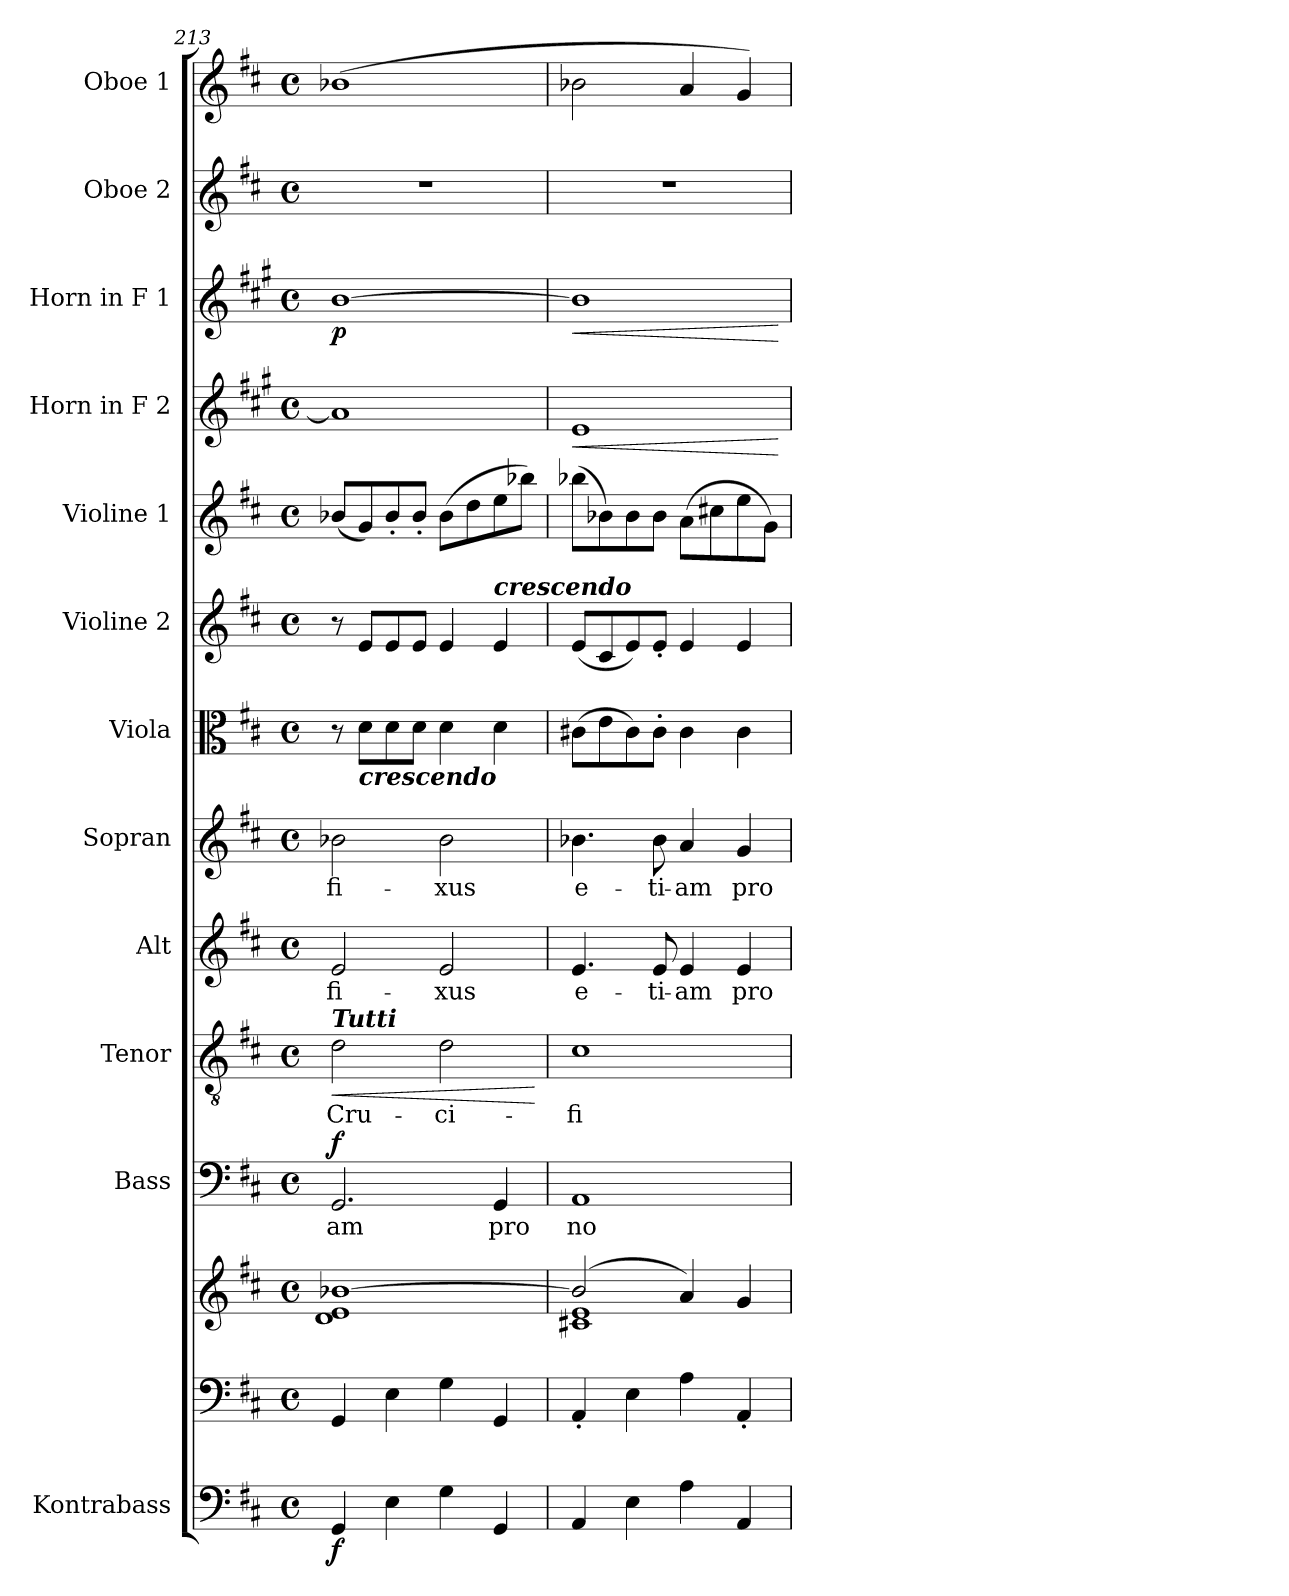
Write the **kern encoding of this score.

**kern	**dynam	**kern	**kern	**kern	**text	**dynam	**kern	**text	**dynam	**kern	**text	**kern	**text	**kern	**kern	**kern	**kern	**dynam	**kern	**dynam	**kern	**kern
*part13	*part13	*part12	*part12	*part11	*part11	*part11	*part10	*part10	*part10	*part9	*part9	*part8	*part8	*part7	*part6	*part5	*part4	*part4	*part3	*part3	*part2	*part1
*staff14	*staff14	*staff13	*staff12	*staff11	*staff11	*staff11	*staff10	*staff10	*staff10	*staff9	*staff9	*staff8	*staff8	*staff7	*staff6	*staff5	*staff4	*staff4	*staff3	*staff3	*staff2	*staff1
*I"Kontrabass	*	*	*	*I"Bass	*	*	*I"Tenor	*	*	*I"Alt	*	*I"Sopran	*	*I"Viola	*I"Violine 2	*I"Violine 1	*I"Horn in F 2	*	*I"Horn in F 1	*	*I"Oboe 2	*I"Oboe 1
*I'Kb.	*	*	*	*I'B.	*	*	*I'T.	*	*	*I'A.	*	*I'S.	*	*I'Vla.	*I'Vl. 2	*I'Vl. 1	*	*	*	*	*I'Ob. 2	*I'Ob. 1
*clefF4	*	*clefF4	*clefG2	*clefF4	*	*	*clefGv2	*	*	*clefG2	*	*clefG2	*	*clefC3	*clefG2	*clefG2	*clefG2	*	*clefG2	*	*clefG2	*clefG2
*ITrd7c12	*	*	*	*	*	*	*	*	*	*	*	*	*	*	*	*	*ITrd4c7	*	*ITrd4c7	*	*	*
*k[f#c#]	*	*k[f#c#]	*k[f#c#]	*k[f#c#]	*	*	*k[f#c#]	*	*	*k[f#c#]	*	*k[f#c#]	*	*k[f#c#]	*k[f#c#]	*k[f#c#]	*k[f#c#]	*	*k[f#c#]	*	*k[f#c#]	*k[f#c#]
*D:	*	*D:	*D:	*D:	*	*	*D:	*	*	*D:	*	*D:	*	*D:	*D:	*D:	*D:	*	*D:	*	*D:	*D:
*M4/4	*	*M4/4	*M4/4	*M4/4	*	*	*M4/4	*	*	*M4/4	*	*M4/4	*	*M4/4	*M4/4	*M4/4	*M4/4	*	*M4/4	*	*M4/4	*M4/4
*met(c)	*	*met(c)	*met(c)	*met(c)	*	*	*met(c)	*	*	*met(c)	*	*met(c)	*	*met(c)	*met(c)	*met(c)	*met(c)	*	*met(c)	*	*met(c)	*met(c)
=213	=213	=213	=213	=213	=213	=213	=213	=213	=213	=213	=213	=213	=213	=213	=213	=213	=213	=213	=213	=213	=213	=213
*	*	*	*^	*	*	*	*	*	*	*	*	*	*	*	*	*	*	*	*	*	*	*
!	!	!	!	!	!	!	!	!LO:TX:a:Bi:t=Tutti	!	!	!	!	!	!	!	!	!	!	!	!	!	!	!
!	!LO:DY:b	!	!	!	!	!LO:LY:b	!LO:DY:a	!	!LO:LY:b	!LO:HP:b	!	!LO:LY:b	!	!LO:LY:b	!	!	!	!	!	!	!LO:DY:b	!	!
4GGG/	f	4GG/	[>1b-X	1d 1e	2.GG/	-am	f	2d\	Cru-	<	2e/	-fi-	2b-X\	-fi-	8r	8r	(<8b-X/L	1d]	.	[1e	p	1r	(<1b-X
!	!	!	!	!	!	!	!	!	!	!	!	!	!	!	!LO:TX:b:Bi:t=crescendo	!	!	!	!	!	!	!	!
.	.	.	.	.	.	.	.	.	.	.	.	.	.	.	8d\L	8e/L	8g/)	.	.	.	.	.	.
4EE\	.	4E\	.	.	.	.	.	.	.	.	.	.	.	.	8d\	8e/	8b-'</	.	.	.	.	.	.
.	.	.	.	.	.	.	.	.	.	.	.	.	.	.	8d\J	8e/J	8b-'</J	.	.	.	.	.	.
!	!	!	!	!	!	!	!	!	!LO:LY:b	!	!	!LO:LY:b	!	!LO:LY:b	!	!	!	!	!	!	!	!	!
4GG\	.	4G\	.	.	.	.	.	2d\	-ci-	.	2e/	-xus	2b-\	-xus	4d\	4e/	(>8b-\L	.	.	.	.	.	.
.	.	.	.	.	.	.	.	.	.	.	.	.	.	.	.	.	8dd\	.	.	.	.	.	.
!	!	!	!	!	!	!	!	!	!	!	!	!	!	!	!	!LO:TX:a:Bi:t=crescendo	!	!	!	!	!	!	!
!	!	!	!	!	!	!LO:LY:b	!	!	!	!	!	!	!	!	!	!	!	!	!	!	!	!	!
4GGG/	.	4GG/	.	.	4GG/	pro	.	.	.	.	.	.	.	.	4d\	4e/	8ee\	.	.	.	.	.	.
.	.	.	.	.	.	.	.	.	.	.	.	.	.	.	.	.	8bb-X\J)	.	.	.	.	.	.
*	*	*	*v	*v	*	*	*	*	*	*	*	*	*	*	*	*	*	*	*	*	*	*	*
.	.	.	.	.	.	.	.	.	[	.	.	.	.	.	.	.	.	.	.	.	.	.
=214	=214	=214	=214	=214	=214	=214	=214	=214	=214	=214	=214	=214	=214	=214	=214	=214	=214	=214	=214	=214	=214	=214
*	*	*	*^	*	*	*	*	*	*	*	*	*	*	*	*	*	*	*	*	*	*	*
!	!	!	!	!	!	!LO:LY:b	!	!	!LO:LY:b	!	!	!LO:LY:b	!	!LO:LY:b	!	!	!	!	!LO:HP:b	!	!LO:HP:b	!	!
4AAA/	.	4AA'</	(2b-/]	1c#X 1e	1AA	no-	.	1c#	-fi-	.	4.e/	e-	4.b-X\	e-	(>8c#X\L	(<8e/L	(>8bb-X\L	1A	<	1e]	<	1r	2b-X\
.	.	.	.	.	.	.	.	.	.	.	.	.	.	.	8e\	8c#/	8b-X\)	.	.	.	.	.	.
4EE\	.	4E\	.	.	.	.	.	.	.	.	.	.	.	.	8c#\)	8e/)	8b-\	.	.	.	.	.	.
!	!	!	!	!	!	!	!	!	!	!	!	!LO:LY:b	!	!LO:LY:b	!	!	!	!	!	!	!	!	!
.	.	.	.	.	.	.	.	.	.	.	8e/	-ti-	8b-\	-ti-	8c#'>\J	8e'</J	8b-\J	.	.	.	.	.	.
!	!	!	!	!	!	!	!	!	!	!	!	!LO:LY:b	!	!LO:LY:b	!	!	!	!	!	!	!	!	!
4AA\	.	4A\	4a/)	.	.	.	.	.	.	.	4e/	-am	4a/	-am	4c#\	4e/	(>8a\L	.	.	.	.	.	4a/
.	.	.	.	.	.	.	.	.	.	.	.	.	.	.	.	.	8cc#X\	.	.	.	.	.	.
!	!	!	!	!	!	!	!	!	!	!	!	!LO:LY:b	!	!LO:LY:b	!	!	!	!	!	!	!	!	!
4AAA/	.	4AA'</	4g/	.	.	.	.	.	.	.	4e/	pro	4g/	pro	4c#\	4e/	8ee\	.	.	.	.	.	4g/)
.	.	.	.	.	.	.	.	.	.	.	.	.	.	.	.	.	8g\J)	.	.	.	.	.	.
*	*	*	*v	*v	*	*	*	*	*	*	*	*	*	*	*	*	*	*	*	*	*	*	*
.	.	.	.	.	.	.	.	.	.	.	.	.	.	.	.	.	.	[	.	[	.	.
=	=	=	=	=	=	=	=	=	=	=	=	=	=	=	=	=	=	=	=	=	=	=
*-	*-	*-	*-	*-	*-	*-	*-	*-	*-	*-	*-	*-	*-	*-	*-	*-	*-	*-	*-	*-	*-	*-
